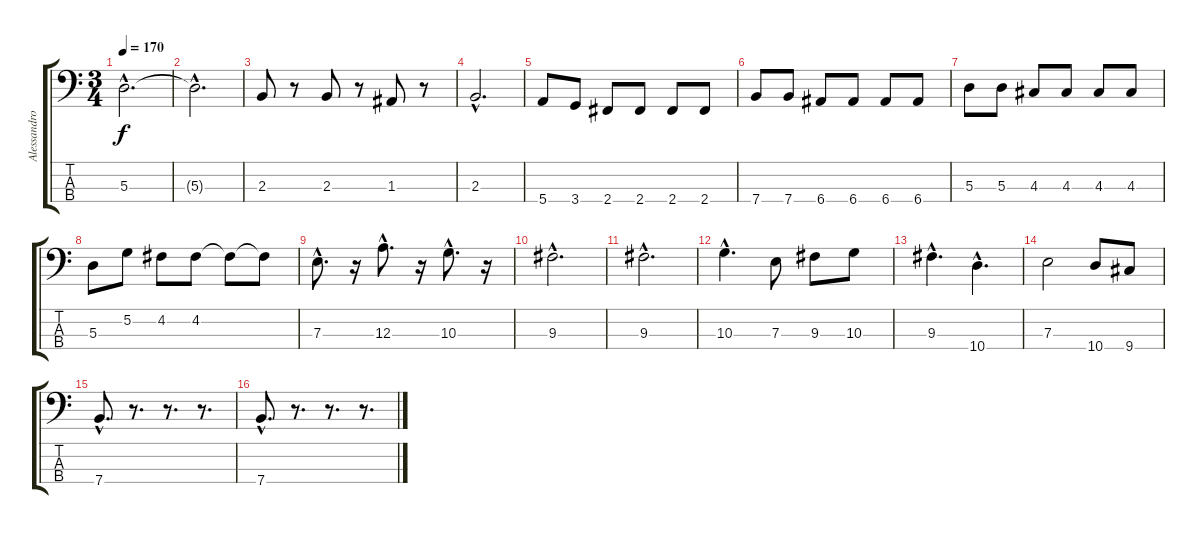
\track ("Alessandro Lotta - Bass" "Alessandro") {instrument electricbassfinger}
\staff {score tabs}
\tuning (G2 D2 A1 E1) {hide}
\ts (3 4)
\tempo 170
\clef f4
\ks c
5.3{hac}.2{d dy f} |
5.3{hac t}.2{d} |
2.3.8 r.8 2.3.8 r.8 1.3.8 r.8 |
2.3{hac}.2{d} |
5.4.8 3.4.8 2.4.8 2.4.8 2.4.8 2.4.8 |
7.4.8 7.4.8 6.4.8 6.4.8 6.4.8 6.4.8 |
5.3.8 5.3.8 4.3.8 4.3.8 4.3.8 4.3.8 |
5.3.8 5.2.8 4.2.8 4.2.8 4.2{t}.8 4.2{t}.8 |
7.3{hac}.8{d} r.16 12.3{hac}.8{d} r.16 10.3{hac}.8{d} r.16 |
9.3{hac}.2{d} |
9.3{hac}.2{d} |
10.3{hac}.4{d} 7.3.8 9.3.8 10.3.8 |
9.3{hac}.4{d} 10.4{hac}.4{d} |
7.3.2 10.4.8 9.4.8 |
7.4{hac}.8{d} r.8{d} r.8{d} r.8{d} |
7.4{hac}.8{d} r.8{d} r.8{d} r.8{d}
